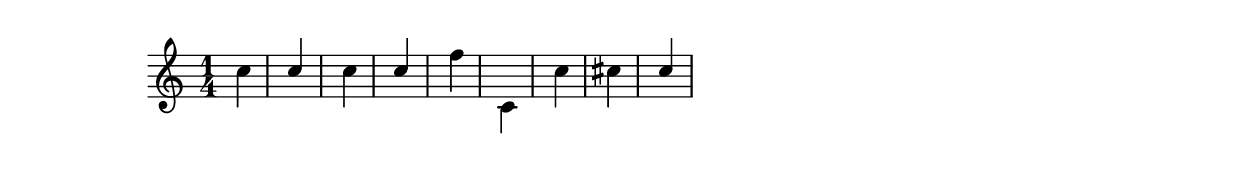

\version "2.6.0"
\header {
texidoc = "Downstem notes following a barline are
printed with some extra space. This is an optical correction similar
to juxtaposed stems.

Accidentals after the barline get some space as well.
"
}

sd = \override Stem  #'direction = #-1
su = \override Stem  #'direction = #1
\score { \relative c''
{

%\override Staff.StaffSpacing  #'stem-spacing-correction = #10
%\override Staff.NoteSpacing  #'stem-spacing-correction = #10

\time 1/4 \sd c4 \su c4
\sd c4 \su c4
\sd f c,4  c'4 cis4 \stemUp c4
}
\layout { raggedright = ##t}
}

